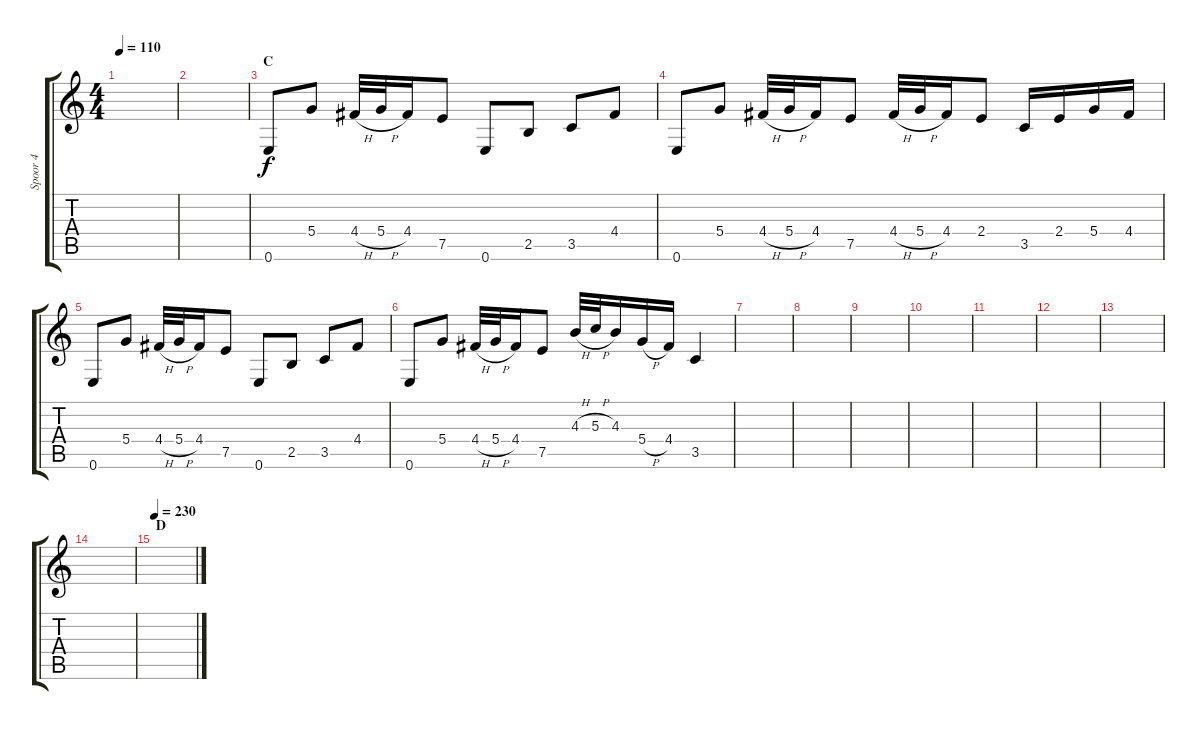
\track ("Spoor 4" "Spoor 4") {instrument overdrivenguitar}
\staff {score tabs}
\tuning (E4 B3 G3 D3 A2 E2) {hide}
\ts (4 4)
\tempo 110
\clef g2
\ks c
|
|
\section ("" "C")
0.6.8{volume 11} 5.4.8 4.4{h}.32 5.4{h}.32 4.4.16 7.5.8 0.6.8 2.5.8 3.5.8 4.4.8 |
0.6.8 5.4.8 4.4{h}.32 5.4{h}.32 4.4.16 7.5.8 4.4{h}.32 5.4{h}.32 4.4.16 2.4.8 3.5.16 2.4.16 5.4.16 4.4.16 |
0.6.8 5.4.8 4.4{h}.32 5.4{h}.32 4.4.16 7.5.8 0.6.8 2.5.8 3.5.8 4.4.8 |
0.6.8 5.4.8 4.4{h}.32 5.4{h}.32 4.4.16 7.5.8 4.3{h}.32 5.3{h}.32 4.3.16 5.4{h}.16 4.4.16 3.5.4 |
|
|
|
|
|
|
|
|
\section ("" "D")
\tempo 230
